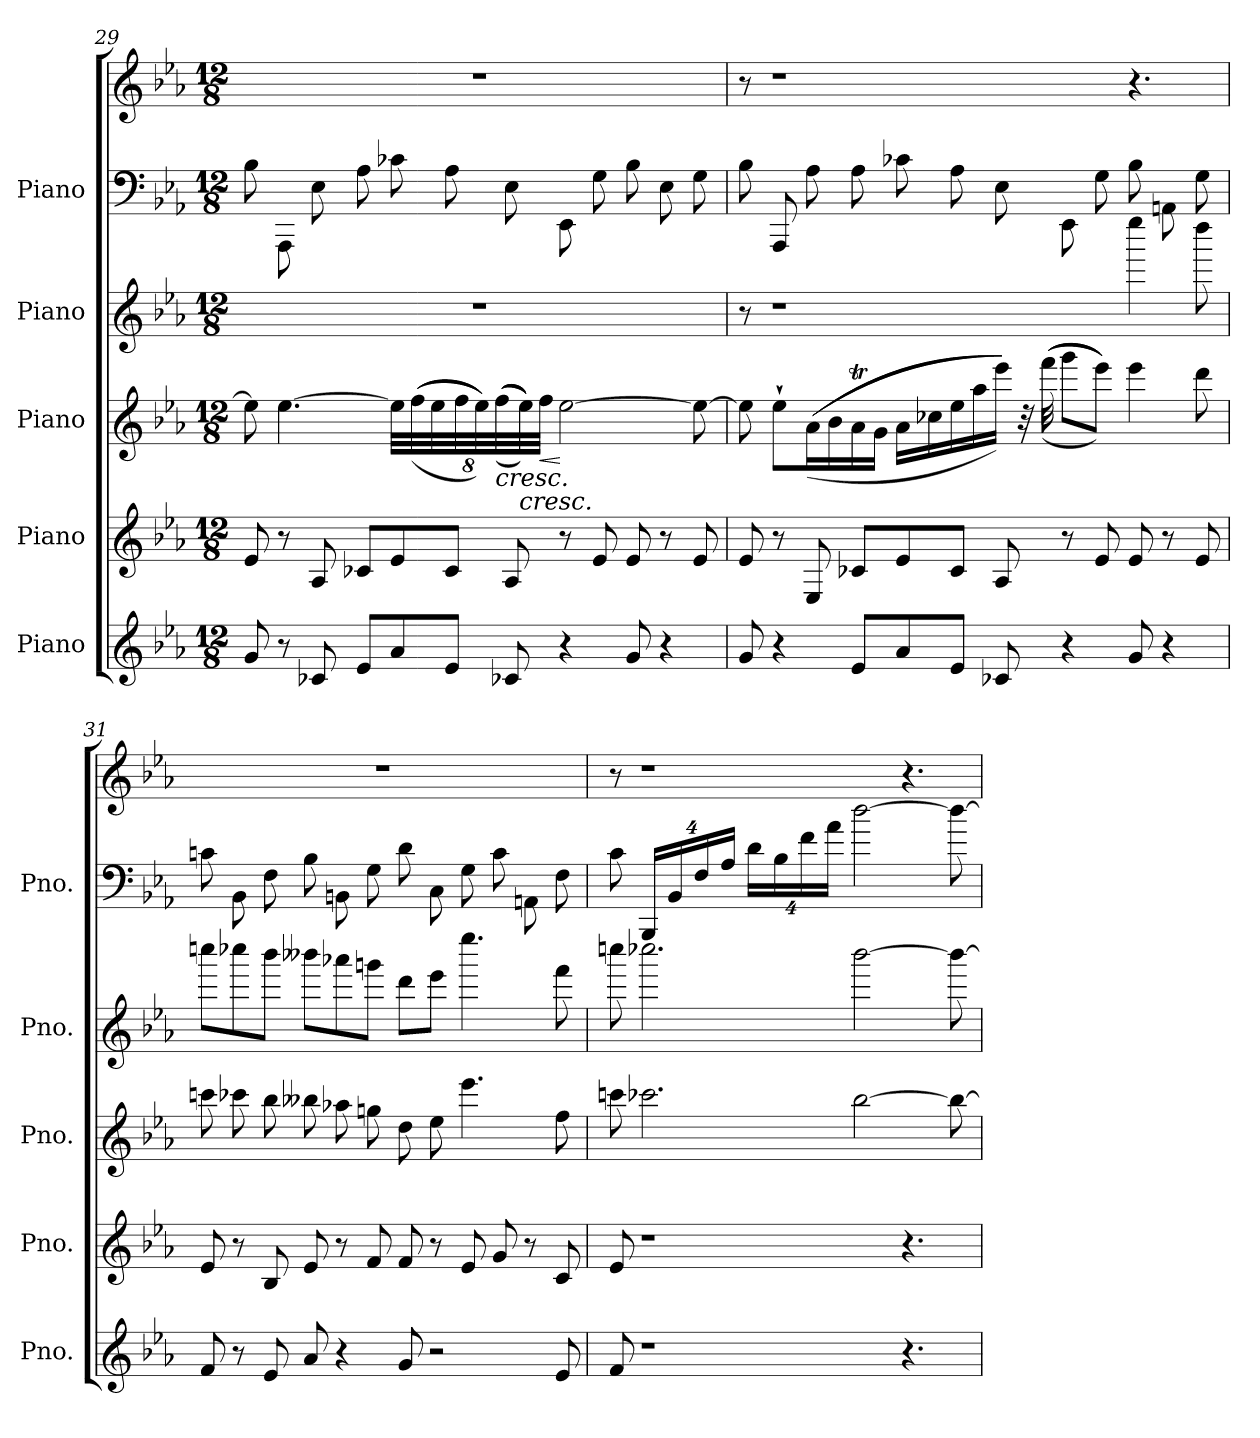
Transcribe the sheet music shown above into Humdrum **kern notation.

**kern	**kern	**kern	**dynam	**kern	**kern	**kern
*part5	*part4	*part3	*part3	*part2	*part1	*part1
*staff6	*staff5	*staff4	*staff4	*staff3	*staff2	*staff1
*I"Piano	*I"Piano	*I"Piano	*	*I"Piano	*I"Piano	*
*I'Pno.	*I'Pno.	*I'Pno.	*	*I'Pno.	*I'Pno.	*
*clefG2	*clefG2	*clefG2	*	*clefG2	*clefF4	*clefG2
*k[b-e-a-]	*k[b-e-a-]	*k[b-e-a-]	*	*k[b-e-a-]	*k[b-e-a-]	*k[b-e-a-]
*M12/8	*M12/8	*M12/8	*	*M12/8	*M12/8	*M12/8
=29	=29	=29	=29	=29	=29	=29
8gi	8e-j	8ee-Z\]	.	1.r	8B-V	1.r
8r	8r	[4.ee-Z\	.	.	8AAA-V\L	.
8c-Xi	8A-j	.	.	.	8E-V	.
8e-i/L	8c-j/L	.	.	.	8A-V	.
8a-i/	8e-j/	64%3ee-Z\LL]	.	.	8c-V	.
.	.	((((64%3ffZ\	.	.	.	.
.	.	64%3ee-Z\	.	.	.	.
8e-i/J	8c-j/J	.	.	.	8A-V	.
.	.	64%3ffZ\	.	.	.	.
.	.	(64%3ee-Z\))))	.	.	.	.
!	!	!	!LO:HP:b	!	!	!
.	.	((((64%3ffZ\	<	.	.	.
8c-Xi	8A-j	.	.	.	8E-V	.
!	!	!	!LO:HP:b	!	!	!
.	.	(64%3ee-Z\))))	<	.	.	.
!	!	!	!LO:HP:b	!	!	!
!	!	!	!LO:HP:n=1:b	!	!	!
!	!	!	!LO:HP:n=1:b	!	!	!
.	.	64%3ffZ\JJ	< < <	.	.	.
4r	8r	[2ee-Z\	[ [ [	.	8EE-V\L	.
.	8e-j	.	.	.	8GV	.
8gi	8e-j	.	.	.	8B-V	.
4r	8r	.	.	.	8E-V\L	.
.	8e-j	8ee-Z\_	[	.	8GV	.
.	.	.	[	.	.	.
!!LO:PB:g=z
=30	=30	=30	=30	=30	=30	=30
8gi	8e-j	8ee-Z\]	.	8r	8B-V	8r
4r	8r	8ee-`Z\L	.	1r	8AAA-V/L	1r
.	8E-j	((((16a-Z\L	.	.	8A-V	.
.	.	16b-Z\	.	.	.	.
8e-i/L	8c-Xj/L	16a-TZ\	.	.	8A-V	.
.	.	16gZ\JJ	.	.	.	.
8a-i/	8e-j/	16a-Z\LL	.	.	8c-V	.
.	.	16cc-XZ\	.	.	.	.
8e-i/J	8c-j/J	16ee-Z\	.	.	8A-V	.
.	.	16aa-Z\	.	.	.	.
8c-i	8A-j	(16eee-Z\JJ))))	.	.	8E-V	.
.	.	32r	.	.	.	.
.	.	((((32fffZ\	.	.	.	.
4r	8r	8gggZ\L	.	.	8EE-V\L	.
.	8e-j	(8eee-Z\J))))	.	.	8GV	.
8gi	8e-j	4eee-Z	.	4eeee-N	8B-V	4.r
4r	8r	.	.	.	8AAnV\L	.
.	8e-j	8dddZ	.	8ddddN	8GV	.
=31	=31	=31	=31	=31	=31	=31
8fi	8e-j	8cccnZ	.	8ccccnN\L	8cnV	1.r
8r	8r	8ccc-XZ	.	8cccc-XN\	8BB-V\L	.
8e-i	8B-j	8bb-Z	.	8bbb-N\J	8FV	.
8a-i	8e-j	8bb--XZ	.	8bbb--XN\L	8B-V	.
4r	8r	8aa-XZ	.	8aaa-XN\	8BBnV\L	.
.	8fj	8ggnZ	.	8gggnN\J	8GV	.
8gi	8fj	8ddZ	.	8dddN\L	8dV	.
2r	8r	8ee-Z	.	8eee-N\J	8CV\L	.
.	8e-j	4.eee-Z	.	4.eeee-N	8GV	.
.	8gj	.	.	.	8cV	.
.	8r	.	.	.	8AAnV\L	.
8e-i	8cj	8ffZ	.	8fffN	8FV	.
!!LO:LB:g=z
=32	=32	=32	=32	=32	=32	=32
8fi	8e-j	8cccnZ	.	8ccccnN	8cV	8r
1r	1r	2.ccc-XZ	.	2.cccc-XN	32%3BBB-V/L	1r
.	.	.	.	.	32%3BB-V/	.
.	.	.	.	.	32%3FV/	.
.	.	.	.	.	32%3A-V/J	.
.	.	.	.	.	32%3dV\L	.
.	.	.	.	.	32%3B-V\	.
.	.	.	.	.	32%3fV\	.
.	.	.	.	.	32%3a-V\J	.
.	.	[2bb-Z	.	[2bbb-N	[2ddV\	.
4.r	4.r	.	.	.	.	4.r
.	.	8bb-Z_	.	8bbb-N_	8ddV\_	.
=	=	=	=	=	=	=
*-	*-	*-	*-	*-	*-	*-
